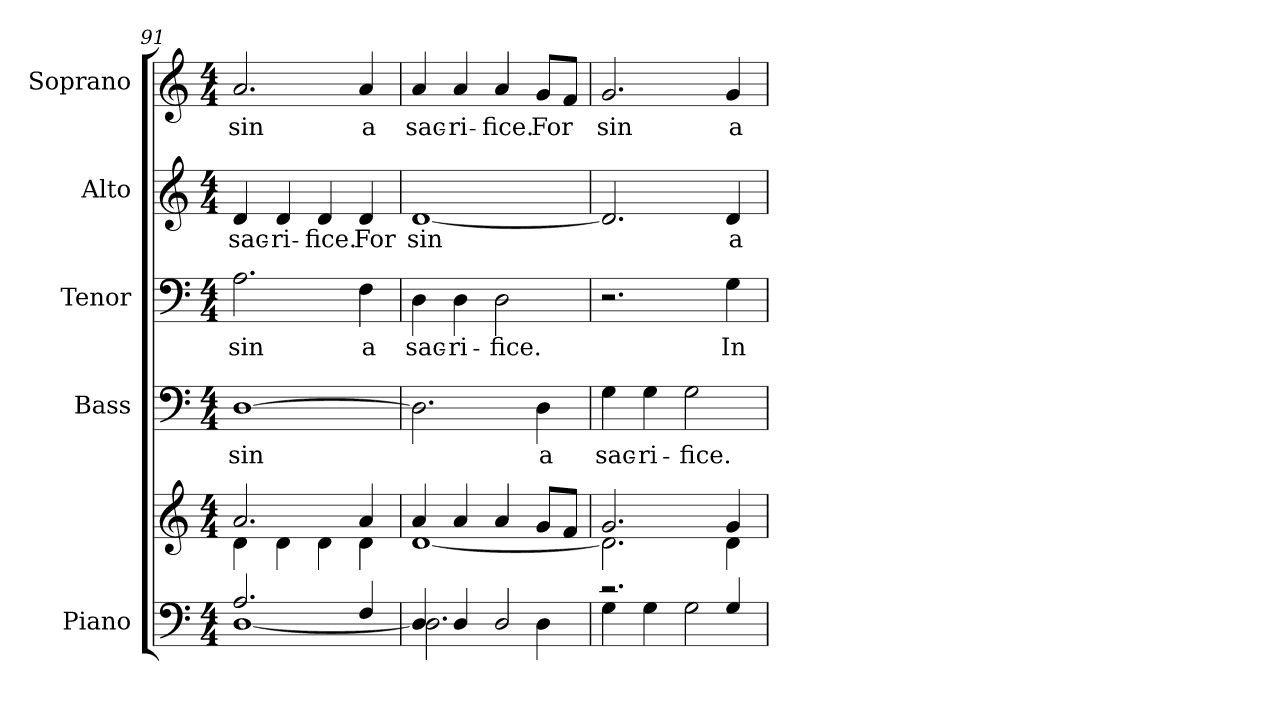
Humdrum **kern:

**kern	**kern	**kern	**text	**kern	**text	**kern	**text	**kern	**text
*part5	*part5	*part4	*part4	*part3	*part3	*part2	*part2	*part1	*part1
*staff6	*staff5	*staff4	*staff4	*staff3	*staff3	*staff2	*staff2	*staff1	*staff1
*I"Piano	*	*I"Bass	*	*I"Tenor	*	*I"Alto	*	*I"Soprano	*
*I'Pno.	*	*I'B.	*	*I'T.	*	*I'A.	*	*I'S.	*
*clefF4	*clefG2	*clefF4	*	*clefF4	*	*clefG2	*	*clefG2	*
*k[]	*k[]	*k[]	*	*k[]	*	*k[]	*	*k[]	*
*C:	*C:	*C:	*	*C:	*	*C:	*	*C:	*
*M4/4	*M4/4	*M4/4	*	*M4/4	*	*M4/4	*	*M4/4	*
=91	=91	=91	=91	=91	=91	=91	=91	=91	=91
*^	*^	*	*	*	*	*	*	*	*
!	!	!	!	!	!LO:LY:b:color=#000000	!	!	!	!	!	!
!	!	!	!	!	!	!	!LO:LY:b:color=#000000	!	!	!	!
!	!	!	!	!	!	!	!	!	!LO:LY:b:color=#000000	!	!
!	!	!	!	!	!	!	!	!	!	!	!LO:LY:b:color=#000000
2.Ai/	[<1Di	2.ai/	4di\	[>1Di	sin	2.Ai\	sin	4di/	sac-	2.ai/	sin
!	!	!	!	!	!	!	!	!	!LO:LY:b:color=#000000	!	!
.	.	.	4di\	.	.	.	.	4di/	-ri-	.	.
!	!	!	!	!	!	!	!	!	!LO:LY:b:color=#000000	!	!
.	.	.	4di\	.	.	.	.	4di/	-fice.	.	.
!	!	!	!	!	!	!	!LO:LY:b:color=#000000	!	!	!	!
!	!	!	!	!	!	!	!	!	!LO:LY:b:color=#000000	!	!
!	!	!	!	!	!	!	!	!	!	!	!LO:LY:b:color=#000000
4Fi/	.	4ai/	4di\	.	.	4Fi\	a	4di/	For	4ai/	a
=92	=92	=92	=92	=92	=92	=92	=92	=92	=92	=92	=92
!	!	!	!	!	!	!	!LO:LY:b:color=#000000	!	!	!	!
!	!	!	!	!	!	!	!	!	!LO:LY:b:color=#000000	!	!
!	!	!	!	!	!	!	!	!	!	!	!LO:LY:b:color=#000000
4Di/]	2.Di\	4ai/	[<1di	2.Di\]	.	4Di\	sac-	[<1di	sin	4ai/	sac-
!	!	!	!	!	!	!	!LO:LY:b:color=#000000	!	!	!	!
!	!	!	!	!	!	!	!	!	!	!	!LO:LY:b:color=#000000
4Di/	.	4ai/	.	.	.	4Di\	-ri-	.	.	4ai/	-ri-
!	!	!	!	!	!	!	!LO:LY:b:color=#000000	!	!	!	!
!	!	!	!	!	!	!	!	!	!	!	!LO:LY:b:color=#000000
2Di/	.	4ai/	.	.	.	2Di\	-fice.	.	.	4ai/	-fice.
!	!	!	!	!	!LO:LY:b:color=#000000	!	!	!	!	!	!
!	!	!	!	!	!	!	!	!	!	!	!LO:LY:b:color=#000000
.	4Di\	8gi/L	.	4Di\	a	.	.	.	.	8gi/L	For
.	.	8fi/J	.	.	.	.	.	.	.	8fi/J	.
!!LO:PB:g=z
=93	=93	=93	=93	=93	=93	=93	=93	=93	=93	=93	=93
!	!	!	!	!	!LO:LY:b:color=#000000	!	!	!	!	!	!
!	!	!	!	!	!	!	!	!	!	!	!LO:LY:b:color=#000000
2.r	4Gi\	2.gi/	2.di\]	4Gi\	sac-	2.r	.	2.di/]	.	2.gi/	sin
!	!	!	!	!	!LO:LY:b:color=#000000	!	!	!	!	!	!
.	4Gi\	.	.	4Gi\	-ri-	.	.	.	.	.	.
!	!	!	!	!	!LO:LY:b:color=#000000	!	!	!	!	!	!
.	2Gi\	.	.	2Gi\	-fice.	.	.	.	.	.	.
!	!	!	!	!	!	!	!LO:LY:b:color=#000000	!	!	!	!
!	!	!	!	!	!	!	!	!	!LO:LY:b:color=#000000	!	!
!	!	!	!	!	!	!	!	!	!	!	!LO:LY:b:color=#000000
4Gi/	.	4gi/	4di\	.	.	4Gi\	In	4di/	a	4gi/	a
*v	*v	*	*	*	*	*	*	*	*	*	*
*	*v	*v	*	*	*	*	*	*	*	*
=	=	=	=	=	=	=	=	=	=
*-	*-	*-	*-	*-	*-	*-	*-	*-	*-
